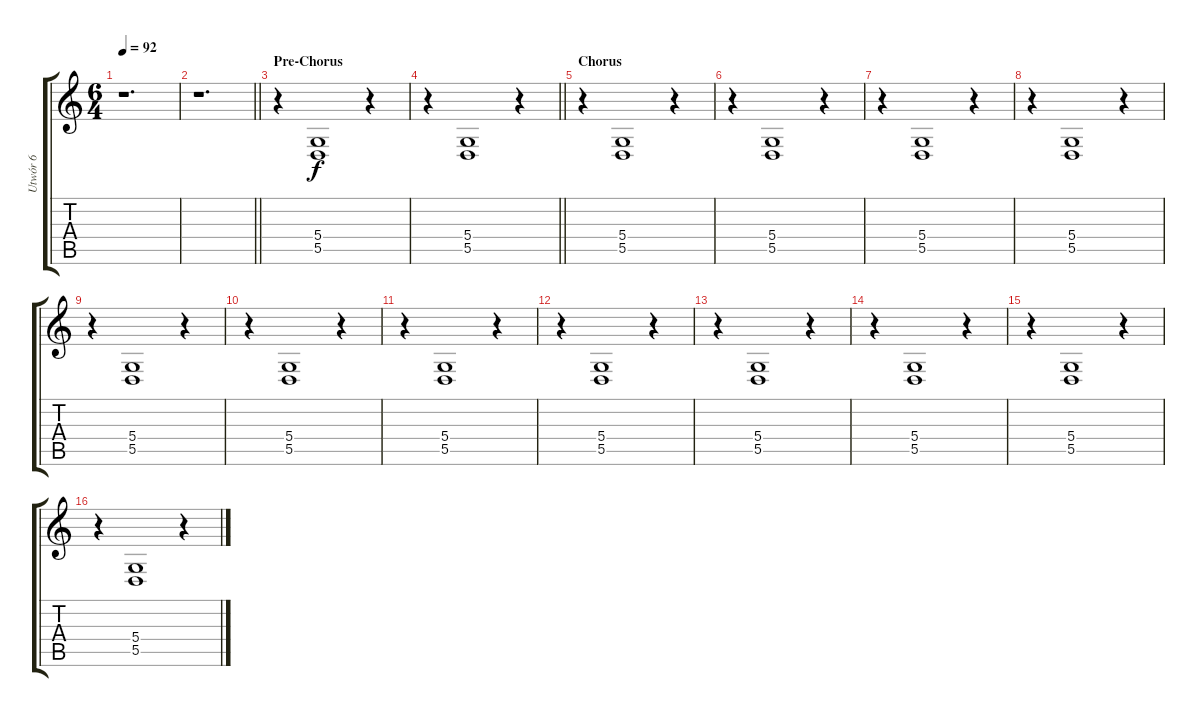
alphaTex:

\track ("Utwór 6" "Utwór 6") {instrument reversecymbal}
\staff {score tabs}
\tuning (E4 B3 G3 D3 A2 E2) {hide}
\ts (6 4)
\tempo 92
\clef g2
\ks c
r.1{d dy f} |
\barLineRight lightlight
r.1{d} |
\section ("" "Pre-Chorus")
r.4 (5.4 5.5).1 r.4 |
\barLineRight lightlight
r.4 (5.4 5.5).1 r.4 |
\section ("" "Chorus")
r.4 (5.4 5.5).1 r.4 |
r.4 (5.4 5.5).1 r.4 |
r.4 (5.4 5.5).1 r.4 |
r.4 (5.4 5.5).1 r.4 |
r.4 (5.4 5.5).1 r.4 |
r.4 (5.4 5.5).1 r.4 |
r.4 (5.4 5.5).1 r.4 |
r.4 (5.4 5.5).1 r.4 |
r.4 (5.4 5.5).1 r.4 |
r.4 (5.4 5.5).1 r.4 |
r.4 (5.4 5.5).1 r.4 |
r.4 (5.4 5.5).1 r.4
